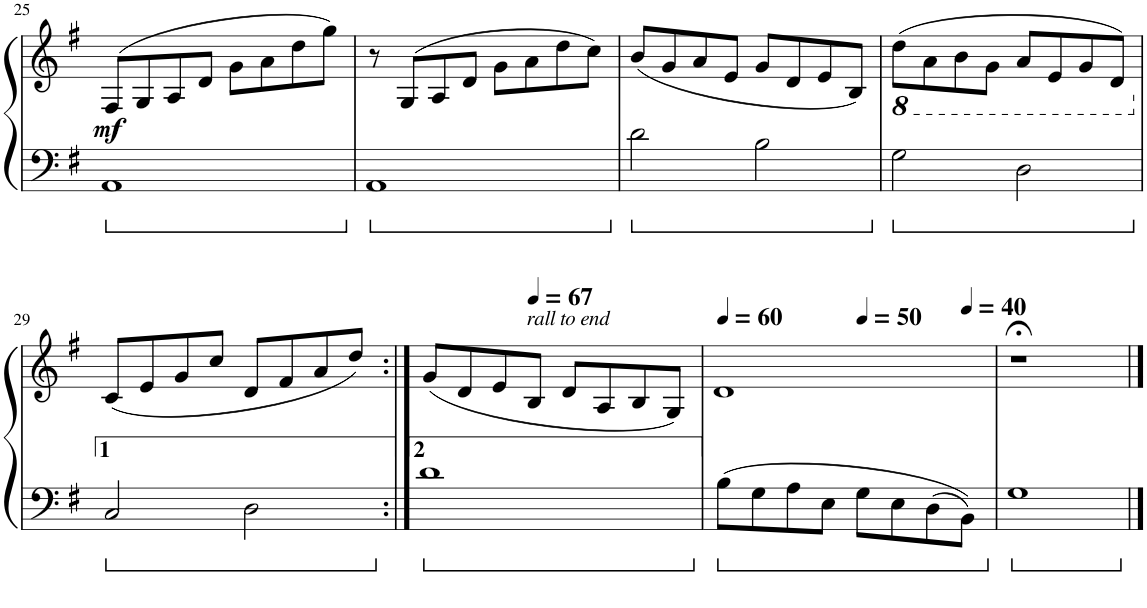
**kern	**kern	**dynam
*part1	*part1	*part1
*staff2	*staff1	*staff1/2
*I"Piano	*	*
*I'Piano	*	*
!!LO:PB:g=z
*clefF4	*clefG2	*
*k[f#]	*k[f#]	*
*M4/4	*M4/4	*
=25	=25	=25
!	!	!LO:DY:b
1AA	(8F#/L	mf
.	8G/	.
.	8A/	.
.	8d/J	.
.	8g\L	.
.	8a\	.
.	8dd\	.
.	8gg\J)	.
=26	=26	=26
1AA	8r	.
.	(8G/L	.
.	8A/	.
.	8d/J	.
.	8g\L	.
.	8a\	.
.	8dd\	.
.	8cc\J)	.
=27	=27	=27
2d\	(8b/L	.
.	8g/	.
.	8a/	.
.	8e/J	.
2B\	8g/L	.
.	8d/	.
.	8e/	.
.	8B/J)	.
=28	=28	=28
*	*8ba	*
2G\	(>8d\L	.
.	8A\	.
.	8B\	.
.	8G\J	.
2D\	8A/L	.
.	8E/	.
.	8G/	.
.	8D/J)	.
!!LO:LB:g=z
=29	=29	=29
*	*X8ba	*
2C/	(8c/L	.
.	8e/	.
.	8g/	.
.	8cc/J	.
2D\	8d/L	.
.	8f#/	.
.	8a/	.
.	8dd/J)	.
=30:|!	=30:|!	=30:|!
1d	(<8g/L	.
.	8d/	.
.	8e/	.
*	*MM67	*
!	!LO:TX:a:i:t=rall to end	!
.	8B/J	.
.	8d/L	.
.	8A/	.
.	8B/	.
.	8G/J)	.
=31	=31	=31
*	*MM60	*
8B\L	1d	.
8G\	.	.
8A\	.	.
8E\J	.	.
*	*MM50	*
8G\L	.	.
8E\	.	.
8D\	.	.
*	*MM40	*
8BB\J	.	.
=32	=32	=32
1G	1r;<	.
==	==	==
*-	*-	*-
